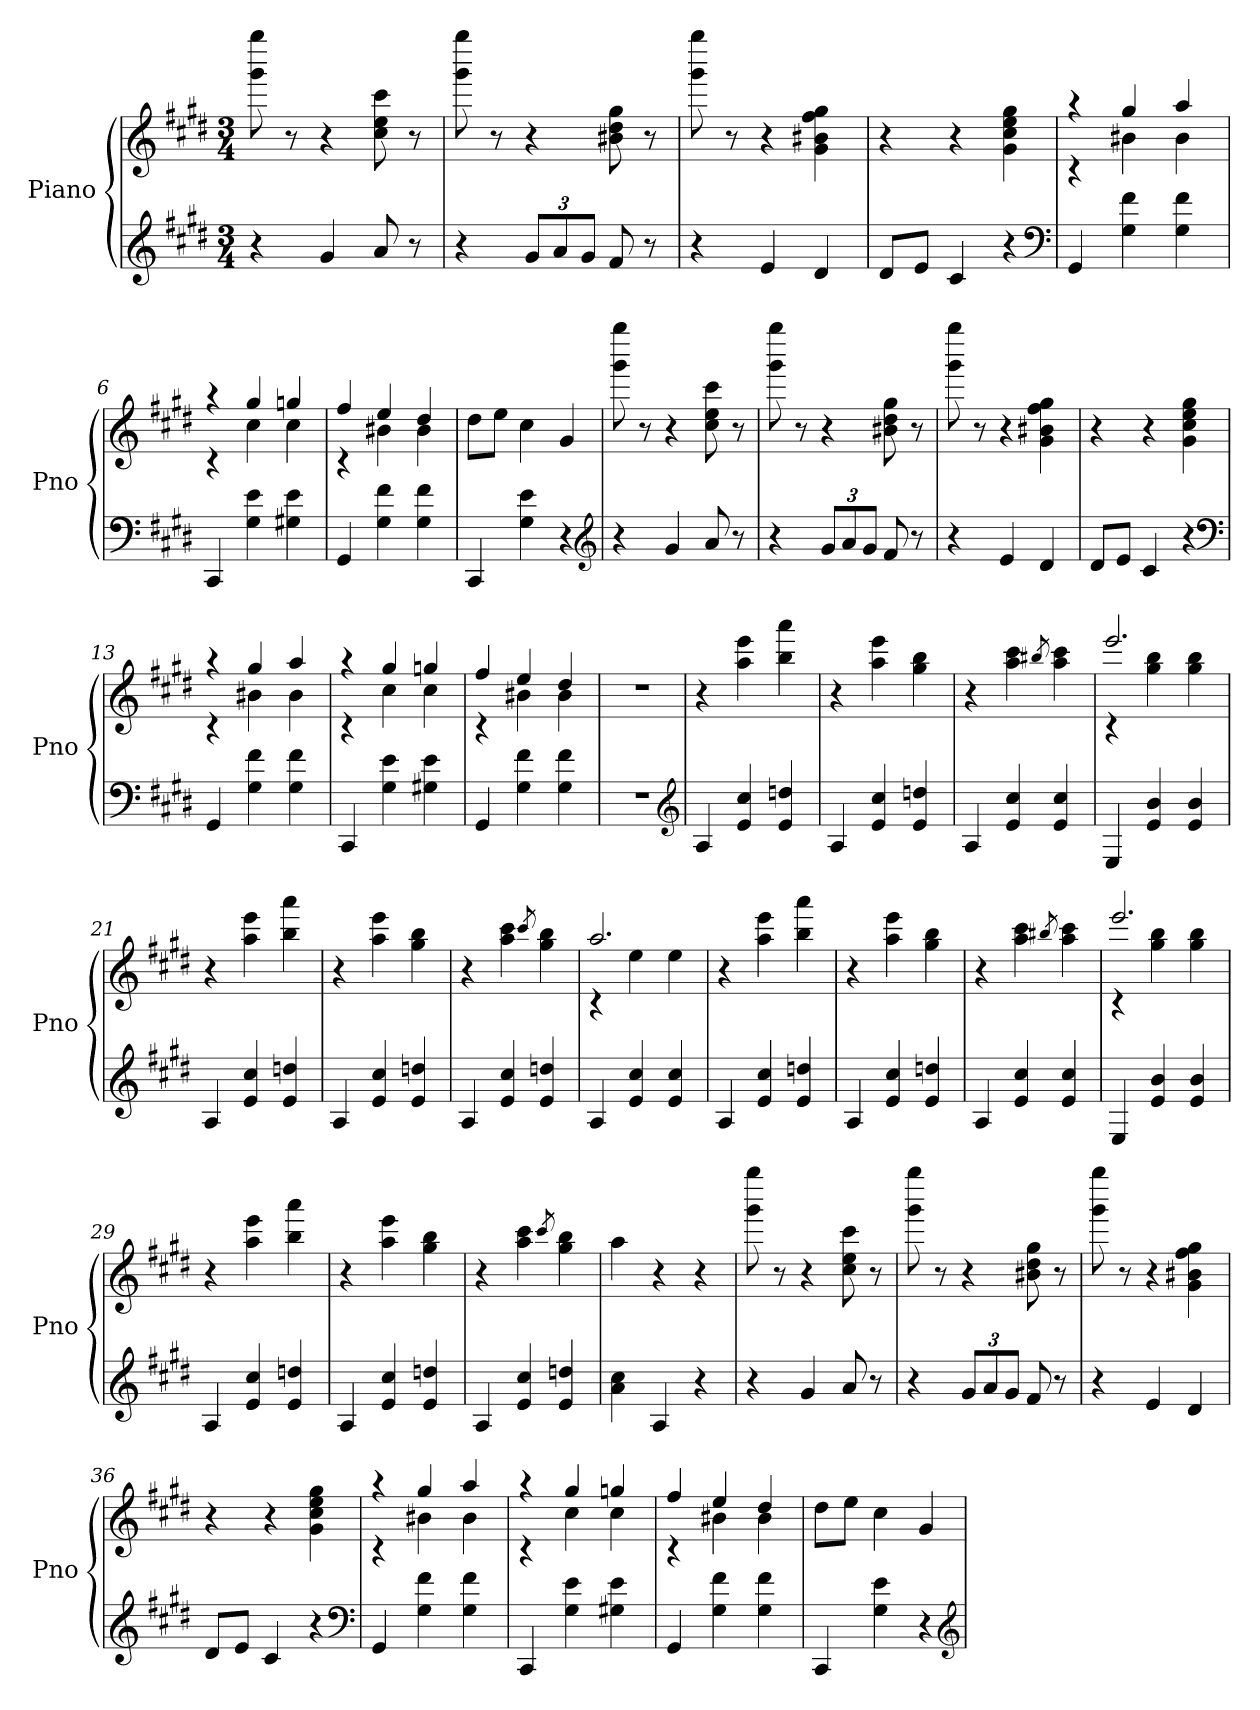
**kern	**kern
*part1	*part1
*staff2	*staff1
*I"Piano	*
*I'Pno	*
*clefG2	*clefG2
*k[f#c#g#d#]	*k[f#c#g#d#]
*c#:	*c#:
*M3/4	*M3/4
=1	=1
4r	8ggg# 8gggg#
.	8r
4g#	4r
8a	8cc# 8ee 8ccc#
8r	8r
=2	=2
4r	8ggg# 8gggg#
.	8r
12g#L	4r
12a	.
12g#J	.
8f#	8b#X 8dd# 8gg#
8r	8r
=3	=3
4r	8ggg# 8gggg#
.	8r
4e	4r
4d#	4g# 4b#X 4ff# 4gg#
=4	=4
8d#L	4r
8eJ	.
4c#	4r
4r	4g# 4cc# 4ee 4gg#
*clefF4	*
=5	=5
*	*^
4GG#	4raa	4rc
4G# 4f#	4gg#	4b#X
4G# 4f#	4aa	4b#
=6	=6	=6
4CC#	4raa	4rc
4G# 4e	4gg#	4cc#
4G#X 4e	4ggn	4cc#
=7	=7	=7
4GG#	4ff#	4rc
4G# 4f#	4ee	4b#X
4G# 4f#	4dd#	4b#
*	*v	*v
=8	=8
4CC#	8dd#L
.	8eeJ
4G# 4e	4cc#
4r	4g#
*clefG2	*
=9	=9
4r	8ggg# 8gggg#
.	8r
4g#	4r
8a	8cc# 8ee 8ccc#
8r	8r
=10	=10
4r	8ggg# 8gggg#
.	8r
12g#L	4r
12a	.
12g#J	.
8f#	8b#X 8dd# 8gg#
8r	8r
=11	=11
4r	8ggg# 8gggg#
.	8r
4e	4r
4d#	4g# 4b#X 4ff# 4gg#
=12	=12
8d#L	4r
8eJ	.
4c#	4r
4r	4g# 4cc# 4ee 4gg#
*clefF4	*
=13	=13
*	*^
4GG#	4raa	4rc
4G# 4f#	4gg#	4b#X
4G# 4f#	4aa	4b#
=14	=14	=14
4CC#	4raa	4rc
4G# 4e	4gg#	4cc#
4G#X 4e	4ggn	4cc#
=15	=15	=15
4GG#	4ff#	4rc
4G# 4f#	4ee	4b#X
4G# 4f#	4dd#	4b#
*	*v	*v
=16	=16
2.r	2.r
*clefG2	*
=17	=17
4A	4r
4e 4cc#	4aa 4eee
4e 4ddn	4bb 4aaa
=18	=18
4A	4r
4e 4cc#	4aa 4eee
4e 4ddn	4gg# 4bb
=19	=19
4A	4r
4e 4cc#	4aa 4ccc#
.	8qbb#X/
4e 4cc#	4aa 4ccc#
=20	=20
*	*^
4E	2.eee	4rc
4e 4b	.	4gg# 4bb
4e 4b	.	4gg# 4bb
*	*v	*v
=21	=21
4A	4r
4e 4cc#	4aa 4eee
4e 4ddn	4bb 4aaa
=22	=22
4A	4r
4e 4cc#	4aa 4eee
4e 4ddn	4gg# 4bb
=23	=23
4A	4r
4e 4cc#	4aa 4ccc#
.	8qccc#/
4e 4ddn	4gg# 4bb
=24	=24
*	*^
4A	2.aa	4rc
4e 4cc#	.	4ee
4e 4cc#	.	4ee
*	*v	*v
=25	=25
4A	4r
4e 4cc#	4aa 4eee
4e 4ddn	4bb 4aaa
=26	=26
4A	4r
4e 4cc#	4aa 4eee
4e 4ddn	4gg# 4bb
=27	=27
4A	4r
4e 4cc#	4aa 4ccc#
.	8qbb#X/
4e 4cc#	4aa 4ccc#
=28	=28
*	*^
4E	2.eee	4rc
4e 4b	.	4gg# 4bb
4e 4b	.	4gg# 4bb
*	*v	*v
=29	=29
4A	4r
4e 4cc#	4aa 4eee
4e 4ddn	4bb 4aaa
=30	=30
4A	4r
4e 4cc#	4aa 4eee
4e 4ddn	4gg# 4bb
=31	=31
4A	4r
4e 4cc#	4aa 4ccc#
.	8qccc#/
4e 4ddn	4gg# 4bb
=32	=32
4a 4cc#	4aa
4A	4r
4r	4r
=33	=33
4r	8ggg# 8gggg#
.	8r
4g#	4r
8a	8cc# 8ee 8ccc#
8r	8r
=34	=34
4r	8ggg# 8gggg#
.	8r
12g#L	4r
12a	.
12g#J	.
8f#	8b#X 8dd# 8gg#
8r	8r
=35	=35
4r	8ggg# 8gggg#
.	8r
4e	4r
4d#	4g# 4b#X 4ff# 4gg#
=36	=36
8d#L	4r
8eJ	.
4c#	4r
4r	4g# 4cc# 4ee 4gg#
*clefF4	*
=37	=37
*	*^
4GG#	4raa	4rc
4G# 4f#	4gg#	4b#X
4G# 4f#	4aa	4b#
=38	=38	=38
4CC#	4raa	4rc
4G# 4e	4gg#	4cc#
4G#X 4e	4ggn	4cc#
=39	=39	=39
4GG#	4ff#	4rc
4G# 4f#	4ee	4b#X
4G# 4f#	4dd#	4b#
*	*v	*v
=40	=40
4CC#	8dd#L
.	8eeJ
4G# 4e	4cc#
4r	4g#
*clefG2	*
=	=
*-	*-
